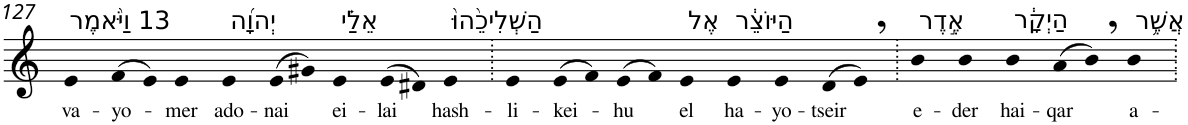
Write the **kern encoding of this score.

**kern	**text
*part1	*part1
*staff1	*staff1
*I"Piano	*
*I'Pno	*
!!LO:PB:g=z
*clefG2	*
*k[]	*
=127	=127
!LO:TX:a:t=13 וַיֹּ֨אמֶר	!
!	!LO:LY:b
4e	va-
!	!LO:LY:b
(>8f	-yo-
8e)	.
!	!LO:LY:b
4e	-mer
!LO:TX:a:t=יְהוָ֜ה	!
!	!LO:LY:b
4e	ado-
!	!LO:LY:b
(>8e	-nai
8g#X)	.
!LO:TX:a:t=אֵלַ֗י	!
!	!LO:LY:b
4e	ei-
!	!LO:LY:b
(>8e	-lai
8d#X)	.
!LO:TX:a:t=הַשְׁלִיכֵ֙הוּ֙	!
!	!LO:LY:b
4e	hash-
=128.	=128.
!	!LO:LY:b
4e	-li-
!	!LO:LY:b
(>8e	-kei-
8f)	.
!	!LO:LY:b
(>8e	-hu
8f)	.
!LO:TX:a:t=אֶל	!
!	!LO:LY:b
4e	el
!LO:TX:a:t=הַיּוֹצֵ֔ר	!
!	!LO:LY:b
4e	ha-
!	!LO:LY:b
4e	-yo-
!	!LO:LY:b
(>8d	-tseir
8e,)	.
=129.	=129.
!LO:TX:a:t=אֶ֣דֶר	!
!	!LO:LY:b
4b	e-
!	!LO:LY:b
4b	-der
!LO:TX:a:t=הַיְקָ֔ר	!
!	!LO:LY:b
4b	hai-
!	!LO:LY:b
(>8a	-qar
8b,)	.
!LO:TX:a:t=אֲשֶׁ֥ר	!
!	!LO:LY:b
4b	a-
=.	=.
*-	*-
